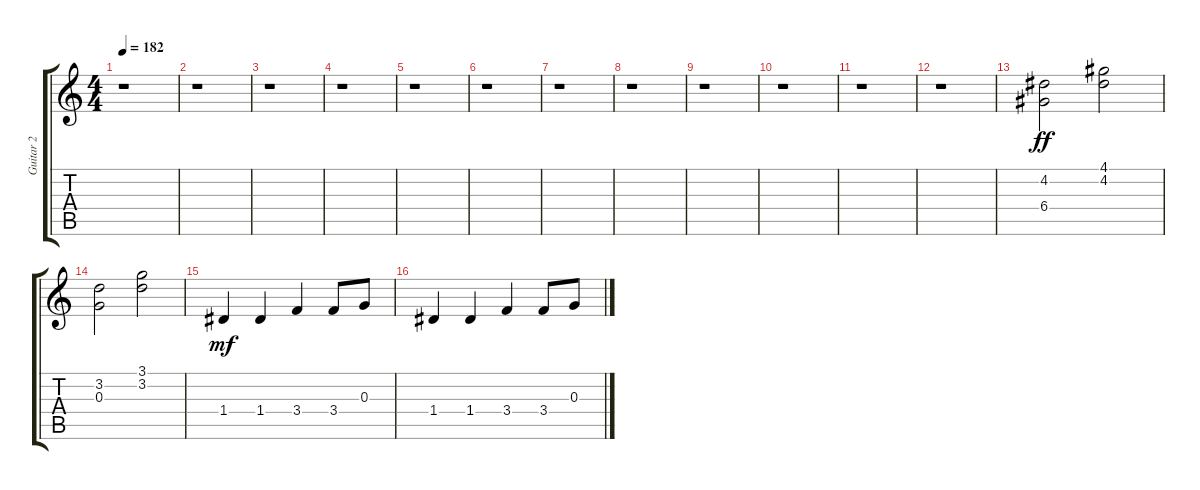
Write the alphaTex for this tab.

\track ("Guitar 2" "Guitar 2") {instrument overdrivenguitar}
\staff {score tabs}
\tuning (E4 B3 G3 D3 A2 E2) {hide}
\ts (4 4)
\tempo 182
\clef g2
\ks c
r.1{dy f} |
r.1 |
r.1 |
r.1 |
r.1 |
r.1 |
r.1 |
r.1 |
r.1 |
r.1 |
r.1 |
r.1 |
(4.2 6.4).2{dy ff} (4.1 4.2).2 |
(3.2 0.3).2 (3.1 3.2).2 |
1.4.4{dy mf} 1.4.4 3.4.4 3.4.8 0.3.8 |
1.4.4 1.4.4 3.4.4 3.4.8 0.3.8
